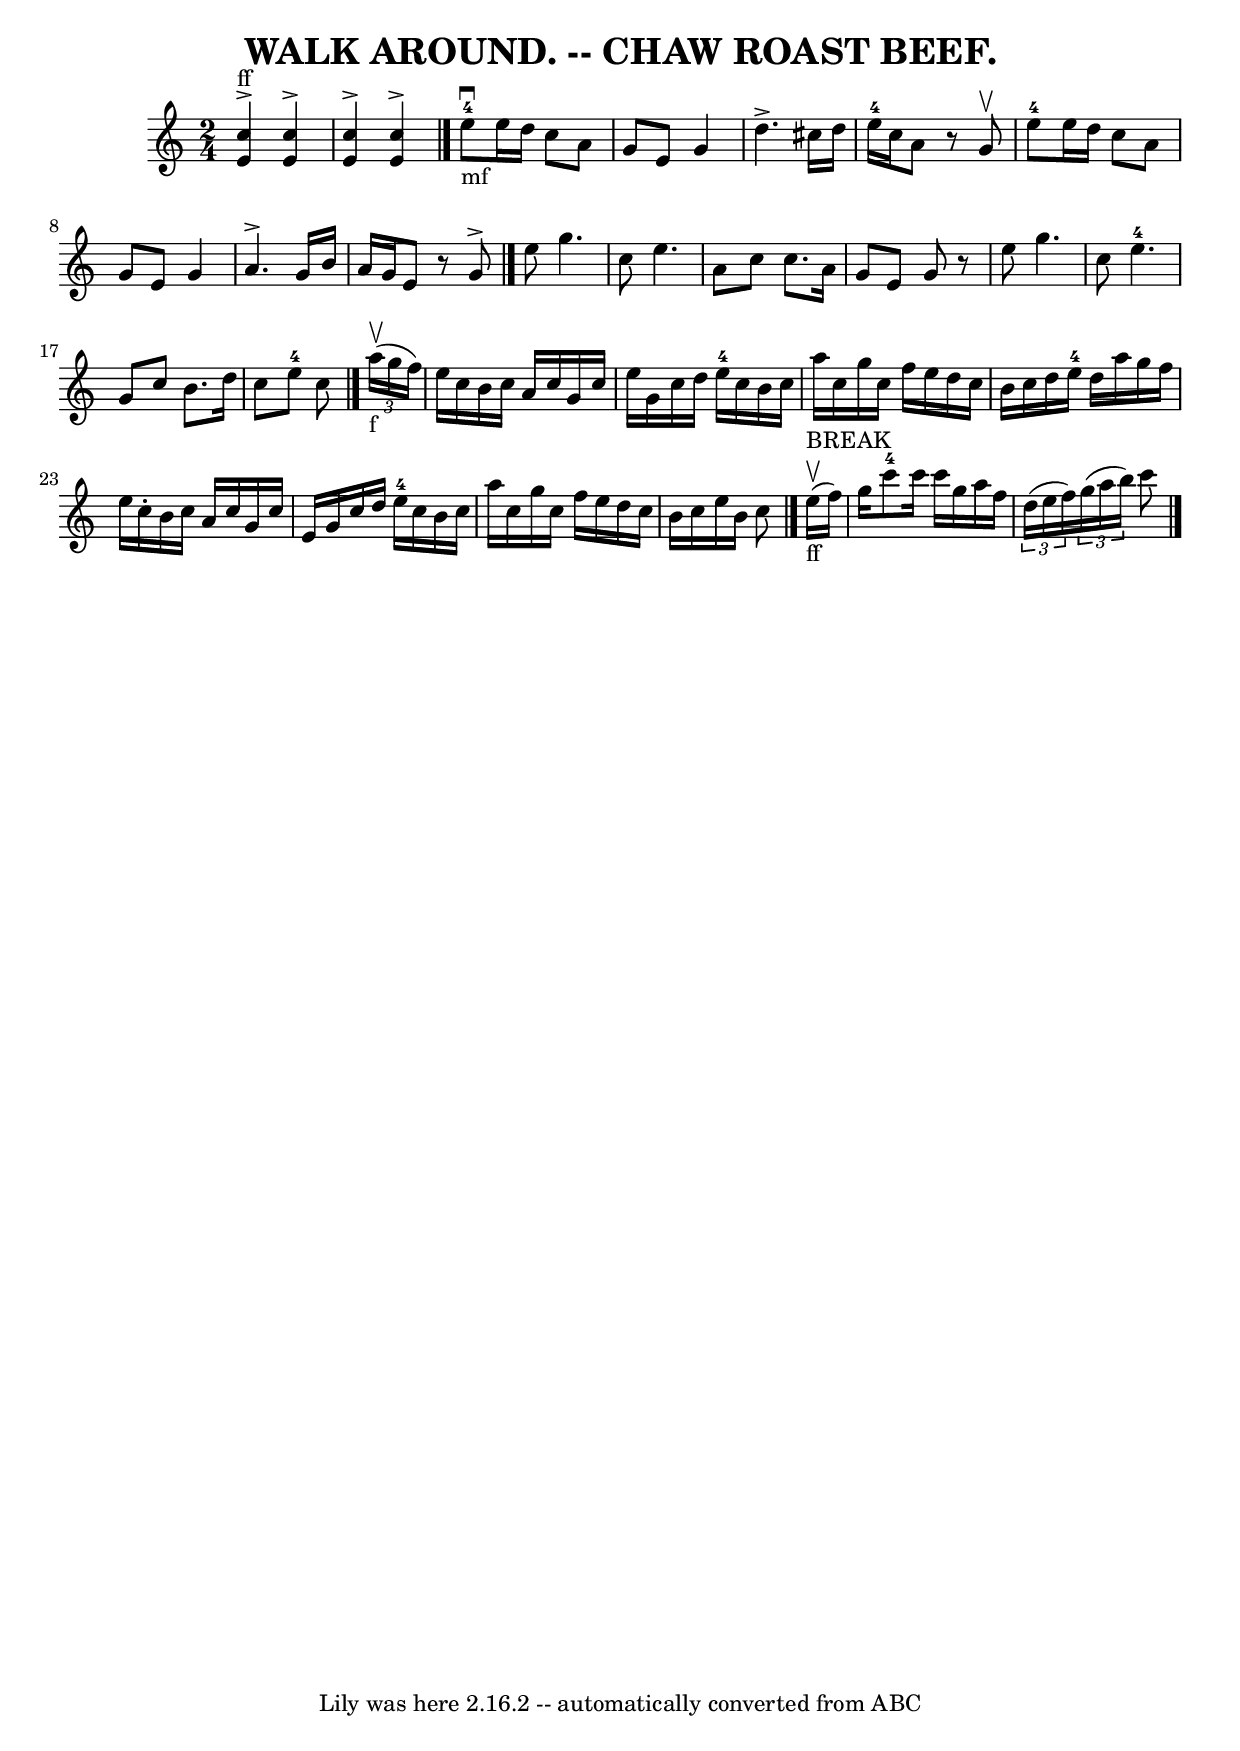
\version "2.7.40"
\include "Mammoth.ily"
\header {
	%% book = "Coles pg 26.3"
	crossRefNumber = "3"
	footnotes = ""
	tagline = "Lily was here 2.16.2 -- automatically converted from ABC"
	title = "WALK AROUND. -- CHAW ROAST BEEF."
}
voicedefault =  {


\time 2/4 \key c \major     << e'4^"ff"^\accent c''4   >>   << e'4 
^\accent c''4   >>   |
   << e'4^\accent c''4   >>   << e'4 
^\accent c''4   >>   \bar "|." e''8-4_"mf"^\downbow e''16    
d''16 c''8 a'8    |
 g'8 e'8 g'4    |
 d''4. 
^\accent cis''16 d''16    |
 e''16-4 c''16 a'8    r8   
g'8^\upbow   |
 e''8-4 e''16 d''16 c''8 a'8    
|
 g'8 e'8 g'4    |
 a'4.^\accent g'16 b'16    
|
 a'16 g'16 e'8    r8 g'8^\accent   \bar "|." e''8    
g''4.    |
 c''8 e''4.    |
 a'8 c''8 c''8. a'16    
|
 g'8 e'8 g'8    r8   |
 e''8 g''4.    |
   
c''8 e''4.-4   |
 g'8 c''8 b'8. d''16    |
 c''8 
 e''8-4 c''8    \bar "|."     \times 2/3 { a''16_"f"(^\upbow g''16  
 f''16) }   |
 e''16 c''16 b'16 c''16 a'16 c''16    
g'16 c''16    |
 e''16 g'16 c''16 d''16 e''16-4   
c''16 b'16 c''16    |
 a''16 c''16 g''16 c''16 f''16  
 e''16 d''16 c''16    |
 b'16 c''16 d''16 e''16-4   
d''16 a''16 g''16 f''16    |
 e''16 c''16 -. b'16    
c''16 a'16 c''16 g'16 c''16    |
 e'16 g'16 c''16    
d''16 e''16-4 c''16 b'16 c''16    |
 a''16 c''16    
g''16 c''16 f''16 e''16 d''16 c''16    |
 b'16 c''16  
 e''16 b'16 c''8    \bar "|." e''16^"BREAK"_"ff"(^\upbow   
f''16)   |
 g''16 c'''8-4 c'''16 c'''16 g''16 a''16 
 f''16    |
   \times 2/3 { d''16 (e''16 f''16) }   
\times 2/3 { g''16 (a''16 b''16) } c'''8    \bar "|."   
}

\score{
    <<

	\context Staff="default"
	{
	    \voicedefault 
	}

    >>
	\layout {
	}
	\midi {}
}
